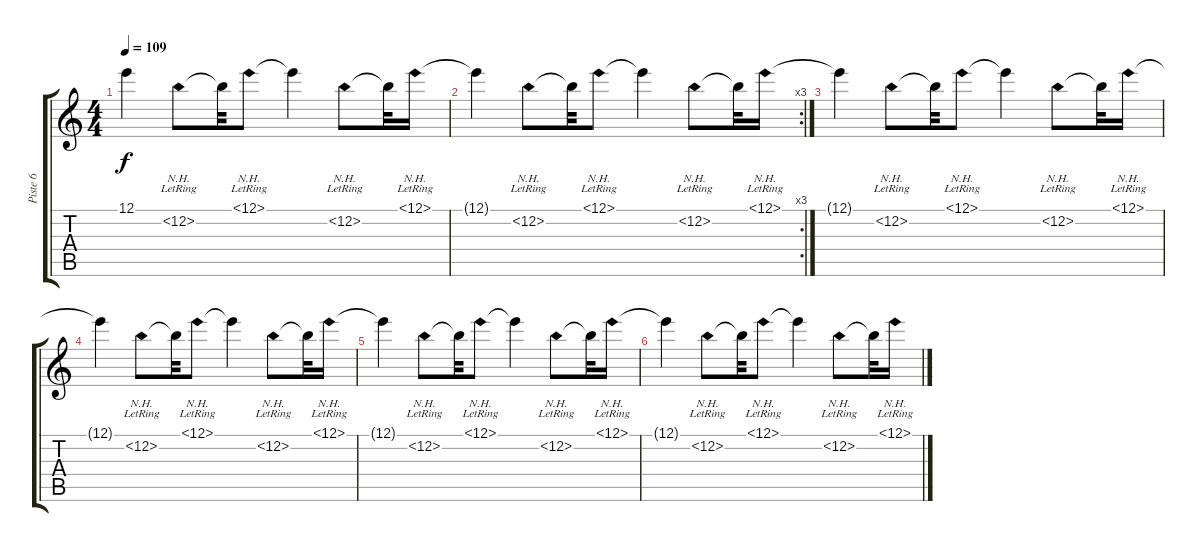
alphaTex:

\track ("Piste 6" "Piste 6") {instrument electricguitarjazz}
\staff {score tabs}
\tuning (E4 B3 G3 D3 A2 E2) {hide}
\ts (4 4)
\tempo 109
\clef g2
\ks c
12.1{t}.4{dy f} 12.2{nh lr}.8 12.2{t}.32 12.1{nh lr}.8 12.1{t}.4 12.2{nh lr}.8 12.2{t}.32 12.1{nh lr}.16 |
\rc 3
12.1{t}.4 12.2{nh lr}.8 12.2{t}.32 12.1{nh lr}.8 12.1{t}.4 12.2{nh lr}.8 12.2{t}.32 12.1{nh lr}.16 |
12.1{t}.4 12.2{nh lr}.8 12.2{t}.32 12.1{nh lr}.8 12.1{t}.4 12.2{nh lr}.8 12.2{t}.32 12.1{nh lr}.16 |
12.1{t}.4 12.2{nh lr}.8 12.2{t}.32 12.1{nh lr}.8 12.1{t}.4 12.2{nh lr}.8 12.2{t}.32 12.1{nh lr}.16 |
12.1{t}.4 12.2{nh lr}.8 12.2{t}.32 12.1{nh lr}.8 12.1{t}.4 12.2{nh lr}.8 12.2{t}.32 12.1{nh lr}.16 |
12.1{t}.4 12.2{nh lr}.8 12.2{t}.32 12.1{nh lr}.8 12.1{t}.4 12.2{nh lr}.8 12.2{t}.32 12.1{nh lr}.16
